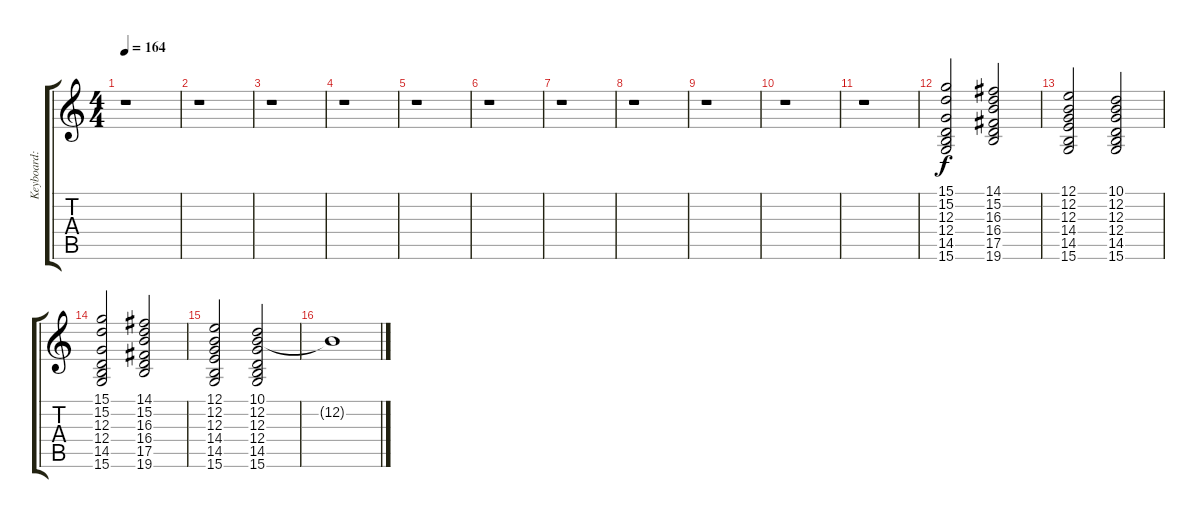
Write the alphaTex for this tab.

\track ("Keyboard: Reed" "Keyboard: ") {instrument acousticgrandpiano}
\staff {score tabs}
\tuning (E4 B3 G3 D3 A2 E2) {hide}
\ts (4 4)
\tempo 164
\clef g2
\ks c
r.1{dy f} |
r.1 |
r.1 |
r.1 |
r.1 |
r.1 |
r.1 |
r.1 |
r.1 |
r.1 |
r.1 |
(15.1 15.2 12.3 12.4 14.5 15.6).2 (14.1 15.2 16.3 16.4 17.5 19.6).2 |
(12.1 12.2 12.3 14.4 14.5 15.6).2 (10.1 12.2 12.3 12.4 14.5 15.6).2 |
(15.1 15.2 12.3 12.4 14.5 15.6).2 (14.1 15.2 16.3 16.4 17.5 19.6).2 |
(12.1 12.2 12.3 14.4 14.5 15.6).2 (10.1 12.2 12.3 12.4 14.5 15.6).2 |
12.2{t}.1
